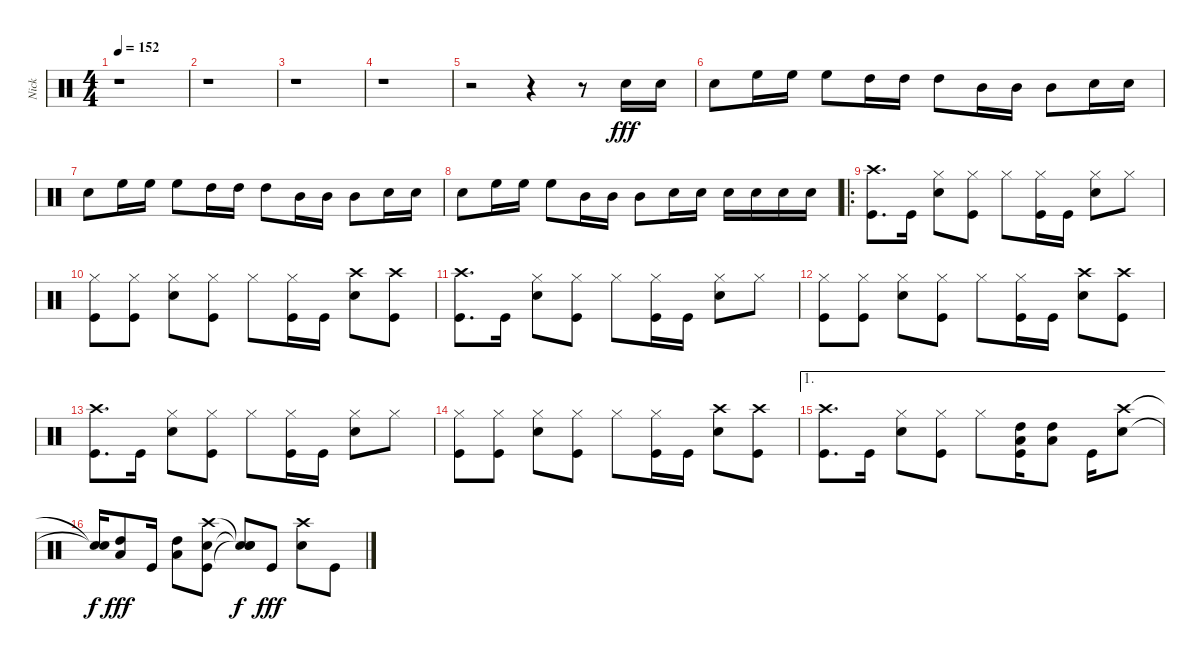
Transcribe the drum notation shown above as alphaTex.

\track ("Nick" "Nick") {solo instrument percussion}
\staff {score}
\articulation defaults
\ts (4 4)
\tempo 152
\clef neutral
\ks c
r.1{dy fff} |
r.1 |
r.1 |
r.1 |
r.2 r.4 r.8 "Snare (hit) 2".16 "Snare (hit) 2".16 |
"Snare (hit) 2".8 "High Floor Tom (hit)".16 "High Floor Tom (hit)".16 "High Floor Tom (hit)".8 "High Tom (hit)".16 "High Tom (hit)".16 "High Tom (hit)".8 "Mid Tom (hit)".16 "Mid Tom (hit)".16 "Mid Tom (hit)".8 "Snare (hit) 2".16 "Snare (hit) 2".16 |
"Snare (hit) 2".8 "High Floor Tom (hit)".16 "High Floor Tom (hit)".16 "High Floor Tom (hit)".8 "High Tom (hit)".16 "High Tom (hit)".16 "High Tom (hit)".8 "Mid Tom (hit)".16 "Mid Tom (hit)".16 "Mid Tom (hit)".8 "Snare (hit) 2".16 "Snare (hit) 2".16 |
"Snare (hit) 2".8 "High Floor Tom (hit)".16 "High Floor Tom (hit)".16 "High Floor Tom (hit)".8 "Mid Tom (hit)".16 "Mid Tom (hit)".16 "Mid Tom (hit)".8 "Snare (hit) 2".16 "Snare (hit) 2".16 "Snare (hit) 2".16 "Snare (hit) 2".16 "Snare (hit) 2".16 "Snare (hit) 2".16 |
\ro
("Kick (hit)" "Crash high (hit)").8{d} "Kick (hit)".16 ("Hi-Hat (closed)" "Snare (hit) 2").8 ("Kick (hit)" "Hi-Hat (closed)").8 "Hi-Hat (closed)".8 ("Kick (hit)" "Hi-Hat (closed)").16 "Kick (hit)".16 ("Hi-Hat (closed)" "Snare (hit) 2").8 "Hi-Hat (closed)".8 |
("Kick (hit)" "Hi-Hat (closed)").8 ("Kick (hit)" "Hi-Hat (closed)").8 ("Hi-Hat (closed)" "Snare (hit) 2").8 ("Kick (hit)" "Hi-Hat (closed)").8 "Hi-Hat (closed)".8 ("Kick (hit)" "Hi-Hat (closed)").16 "Kick (hit)".16 ("Crash high (hit)" "Snare (hit) 2").8 ("Kick (hit)" "Crash high (hit)").8 |
("Kick (hit)" "Crash high (hit)").8{d} "Kick (hit)".16 ("Hi-Hat (closed)" "Snare (hit) 2").8 ("Kick (hit)" "Hi-Hat (closed)").8 "Hi-Hat (closed)".8 ("Kick (hit)" "Hi-Hat (closed)").16 "Kick (hit)".16 ("Hi-Hat (closed)" "Snare (hit) 2").8 "Hi-Hat (closed)".8 |
("Kick (hit)" "Hi-Hat (closed)").8 ("Kick (hit)" "Hi-Hat (closed)").8 ("Hi-Hat (closed)" "Snare (hit) 2").8 ("Kick (hit)" "Hi-Hat (closed)").8 "Hi-Hat (closed)".8 ("Kick (hit)" "Hi-Hat (closed)").16 "Kick (hit)".16 ("Crash high (hit)" "Snare (hit) 2").8 ("Kick (hit)" "Crash high (hit)").8 |
("Kick (hit)" "Crash high (hit)").8{d} "Kick (hit)".16 ("Hi-Hat (closed)" "Snare (hit) 2").8 ("Kick (hit)" "Hi-Hat (closed)").8 "Hi-Hat (closed)".8 ("Kick (hit)" "Hi-Hat (closed)").16 "Kick (hit)".16 ("Hi-Hat (closed)" "Snare (hit) 2").8 "Hi-Hat (closed)".8 |
("Kick (hit)" "Hi-Hat (closed)").8 ("Kick (hit)" "Hi-Hat (closed)").8 ("Hi-Hat (closed)" "Snare (hit) 2").8 ("Kick (hit)" "Hi-Hat (closed)").8 "Hi-Hat (closed)".8 ("Kick (hit)" "Hi-Hat (closed)").16 "Kick (hit)".16 ("Crash high (hit)" "Snare (hit) 2").8 ("Kick (hit)" "Crash high (hit)").8 |
\ae 1
("Kick (hit)" "Crash high (hit)").8{d} "Kick (hit)".16 ("Hi-Hat (closed)" "Snare (hit) 2").8 ("Kick (hit)" "Hi-Hat (closed)").8 "Hi-Hat (closed)".8 ("Kick (hit)" "Low Tom (hit)" "High Tom (hit)").16 ("Low Tom (hit)" "High Tom (hit)").8 "Kick (hit)".16 ("Crash high (hit)" "Snare (hit) 2").8 |
("Snare (hit)"{t} "Snare (hit)"{t}).16{dy f} ("Low Tom (hit)" "High Tom (hit)").8{dy fff} "Kick (hit)".16 ("Low Tom (hit)" "High Tom (hit)").8 ("Kick (hit)" "Snare (hit) 2" "Crash high (hit)").8 ("Snare (hit)"{t} "Snare (hit)"{t} "Snare (hit)"{t}).8{dy f} "Kick (hit)".8{dy fff} ("Snare (hit) 2" "Crash high (hit)").8 "Kick (hit)".8
